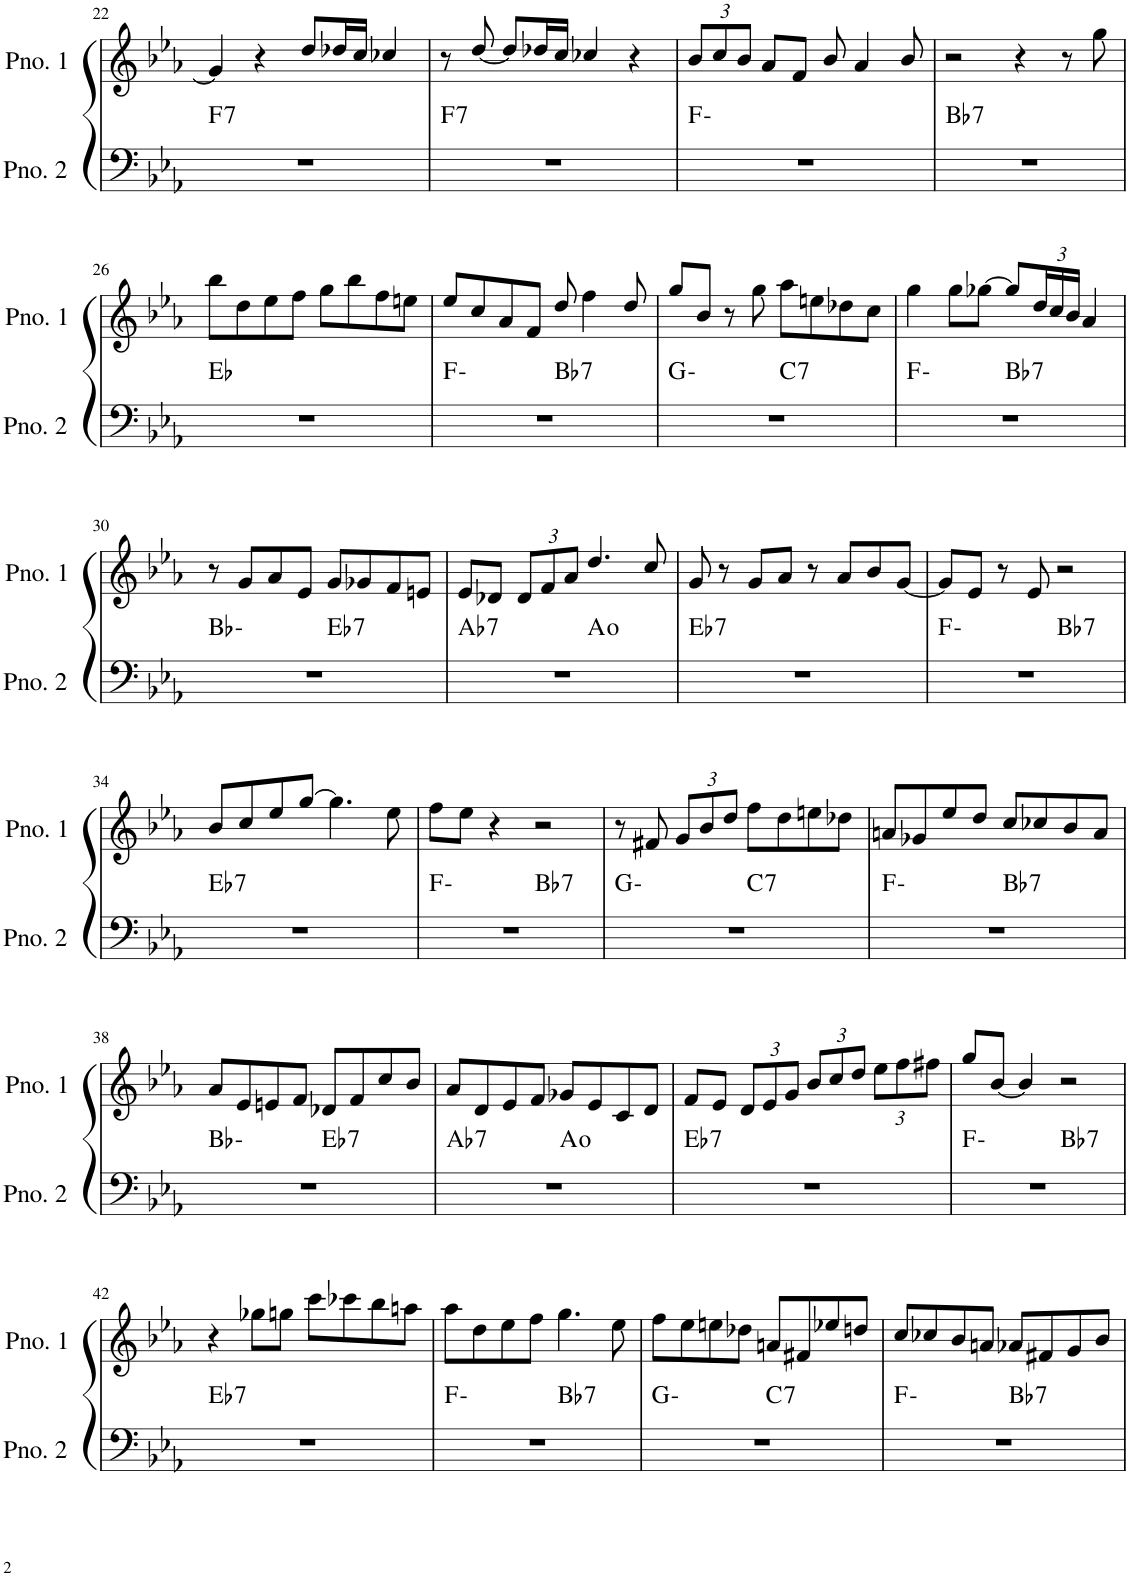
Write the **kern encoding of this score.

**kern	**harte	**kern
*part2	*part2	*part1
*staff2	*	*staff1
*I"ピアノ 2	*	*I"ピアノ 1
!!LO:PB:g=z
*clefF4	*	*clefG2
*k[b-e-a-]	*	*k[b-e-a-]
*M4/4	*	*M4/4
=22	=22	=22
!	!LO:H:kt=7	!
1r	F:7	4g/]
.	.	4r
.	.	8dd/L
.	.	16dd-X/L
.	.	16cc/JJ
.	.	4cc-X/
=23	=23	=23
!	!LO:H:kt=7	!
1r	F:7	8r
.	.	[8dd/
.	.	8dd/L]
.	.	16dd-X/L
.	.	16cc/JJ
.	.	4cc-X/
.	.	4r
=24	=24	=24
*	*	*Xbrackettup
1r	F:min	12b-/L
.	.	12cc/
.	.	12b-/J
.	.	8a-/L
.	.	8f/J
.	.	8b-/
.	.	4a-/
.	.	8b-/
=25	=25	=25
!	!LO:H:kt=7	!
1r	Bb:7	2r
.	.	4r
.	.	8r
.	.	8gg\
!!LO:LB:g=z
=26	=26	=26
1r	Eb:maj	8bb-\L
.	.	8dd\
.	.	8ee-\
.	.	8ff\J
.	.	8gg\L
.	.	8bb-\
.	.	8ff\
.	.	8een\J
=27	=27	=27
*^	*	*
1r	2ryy	F:min	8ee-/L
.	.	.	8cc/
.	.	.	8a-/
.	.	.	8f/J
!	!	!LO:H:kt=7	!
.	2ryy	Bb:7	8dd/
.	.	.	4ff\
.	.	.	8dd/
=28	=28	=28	=28
1r	2ryy	G:min	8gg/L
.	.	.	8b-/J
.	.	.	8r
.	.	.	8gg\
!	!	!LO:H:kt=7	!
.	2ryy	C:7	8aa-\L
.	.	.	8een\
.	.	.	8dd-X\
.	.	.	8cc\J
=29	=29	=29	=29
1r	2ryy	F:min	4gg\
.	.	.	8gg\L
.	.	.	[8gg-X\J
!	!	!LO:H:kt=7	!
.	2ryy	Bb:7	8gg-/L]
.	.	.	24dd/L
.	.	.	24cc/
.	.	.	24b-/JJ
.	.	.	4a-/
!!LO:LB:g=z
=30	=30	=30	=30
1r	2ryy	Bb:min	8r
.	.	.	8g/L
.	.	.	8a-/
.	.	.	8e-/J
!	!	!LO:H:kt=7	!
.	2ryy	Eb:7	8g/L
.	.	.	8g-X/
.	.	.	8f/
.	.	.	8en/J
=31	=31	=31	=31
!	!	!LO:H:kt=7	!
1r	2ryy	Ab:7	8e-/L
.	.	.	8d-X/J
.	.	.	12d-/L
.	.	.	12f/
.	.	.	12a-/J
.	2ryy	A:dim	4.dd/
.	.	.	8cc/
=32	=32	=32	=32
!	!	!LO:H:kt=7	!
*v	*v	*	*
1r	Eb:7	8g/
.	.	8r
.	.	8g/L
.	.	8a-/J
.	.	8r
.	.	8a-/L
.	.	8b-/
.	.	[8g/J
=33	=33	=33
*^	*	*
1r	2ryy	F:min	8g/L]
.	.	.	8e-/J
.	.	.	8r
.	.	.	8e-/
!	!	!LO:H:kt=7	!
.	2ryy	Bb:7	2r
!!LO:LB:g=z
=34	=34	=34	=34
!	!	!LO:H:kt=7	!
*v	*v	*	*
1r	Eb:7	8b-/L
.	.	8cc/
.	.	8ee-/
.	.	[8gg/J
.	.	4.gg\]
.	.	8ee-\
=35	=35	=35
*^	*	*
1r	2ryy	F:min	8ff\L
.	.	.	8ee-\J
.	.	.	4r
!	!	!LO:H:kt=7	!
.	2ryy	Bb:7	2r
=36	=36	=36	=36
1r	2ryy	G:min	8r
.	.	.	8f#X/
.	.	.	12g/L
.	.	.	12b-/
.	.	.	12dd/J
!	!	!LO:H:kt=7	!
.	2ryy	C:7	8ff\L
.	.	.	8dd\
.	.	.	8een\
.	.	.	8dd-X\J
=37	=37	=37	=37
1r	2ryy	F:min	8an/L
.	.	.	8g-X/
.	.	.	8ee-/
.	.	.	8dd/J
!	!	!LO:H:kt=7	!
.	2ryy	Bb:7	8cc/L
.	.	.	8cc-X/
.	.	.	8b-/
.	.	.	8a/J
!!LO:LB:g=z
=38	=38	=38	=38
1r	2ryy	Bb:min	8a-/L
.	.	.	8e-/
.	.	.	8en/
.	.	.	8f/J
!	!	!LO:H:kt=7	!
.	2ryy	Eb:7	8d-X/L
.	.	.	8f/
.	.	.	8cc/
.	.	.	8b-/J
=39	=39	=39	=39
!	!	!LO:H:kt=7	!
1r	2ryy	Ab:7	8a-/L
.	.	.	8d/
.	.	.	8e-/
.	.	.	8f/J
.	2ryy	A:dim	8g-X/L
.	.	.	8e-/
.	.	.	8c/
.	.	.	8d/J
=40	=40	=40	=40
!	!	!LO:H:kt=7	!
*v	*v	*	*
1r	Eb:7	8f/L
.	.	8e-/J
.	.	12d/L
.	.	12e-/
.	.	12g/J
.	.	12b-/L
.	.	12cc/
.	.	12dd/J
.	.	12ee-\L
.	.	12ff\
.	.	12ff#X\J
=41	=41	=41
*^	*	*
1r	2ryy	F:min	8gg/L
.	.	.	[8b-/J
.	.	.	4b-/]
!	!	!LO:H:kt=7	!
.	2ryy	Bb:7	2r
!!LO:LB:g=z
=42	=42	=42	=42
!	!	!LO:H:kt=7	!
*v	*v	*	*
1r	Eb:7	4r
.	.	8gg-X\L
.	.	8ggn\J
.	.	8ccc\L
.	.	8ccc-X\
.	.	8bb-\
.	.	8aan\J
=43	=43	=43
*^	*	*
1r	2ryy	F:min	8aa-\L
.	.	.	8dd\
.	.	.	8ee-\
.	.	.	8ff\J
!	!	!LO:H:kt=7	!
.	2ryy	Bb:7	4.gg\
.	.	.	8ee-\
=44	=44	=44	=44
1r	2ryy	G:min	8ff\L
.	.	.	8ee-\
.	.	.	8een\
.	.	.	8dd-X\J
!	!	!LO:H:kt=7	!
.	2ryy	C:7	8an/L
.	.	.	8f#X/
.	.	.	8ee-X/
.	.	.	8ddn/J
=45	=45	=45	=45
1r	2ryy	F:min	8cc/L
.	.	.	8cc-X/
.	.	.	8b-/
.	.	.	8an/J
!	!	!LO:H:kt=7	!
.	2ryy	Bb:7	8a-X/L
.	.	.	8f#X/
.	.	.	8g/
.	.	.	8b-/J
*v	*v	*	*
=	=	=
*-	*-	*-
